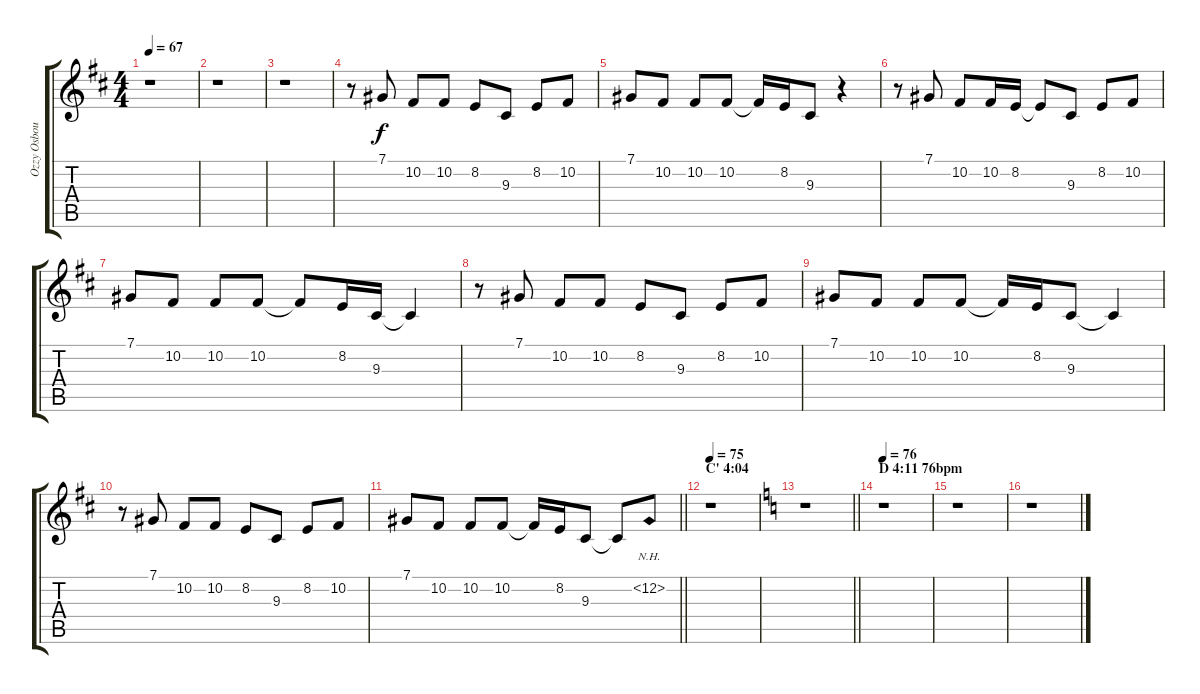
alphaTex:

\track ("Ozzy Osbourne (Vocals)" "Ozzy Osbou") {instrument sopranosax}
\staff {score tabs}
\tuning (Db4 Ab3 E3 B2 Gb2 Db2) {hide}
\ts (4 4)
\tempo 67
\clef g2
\ks d
r.1{dy f} |
r.1 |
r.1 |
r.8 7.1.8 10.2.8 10.2.8 8.2.8 9.3.8 8.2.8 10.2.8 |
7.1.8 10.2.8 10.2.8 10.2.8 10.2{t}.16 8.2.16 9.3.8 r.4 |
r.8 7.1.8 10.2.8 10.2.16 8.2.16 8.2{t}.8 9.3.8 8.2.8 10.2.8 |
7.1.8 10.2.8 10.2.8 10.2.8 10.2{t}.8 8.2.16 9.3.16 9.3{t}.4 |
r.8 7.1.8 10.2.8 10.2.8 8.2.8 9.3.8 8.2.8 10.2.8 |
7.1.8 10.2.8 10.2.8 10.2.8 10.2{t}.16 8.2.16 9.3.8 9.3{t}.4 |
r.8 7.1.8 10.2.8 10.2.8 8.2.8 9.3.8 8.2.8 10.2.8 |
\barLineRight lightlight
7.1.8 10.2.8 10.2.8 10.2.8 10.2{t}.16 8.2.16 9.3.8 9.3{t}.8 12.2{nh}.8 |
\section ("" "C' 4:04")
\tempo 75
r.1 |
\barLineRight lightlight
\ks c
r.1 |
\section ("" "D 4:11 76bpm")
\tempo 76
r.1 |
r.1 |
r.1
